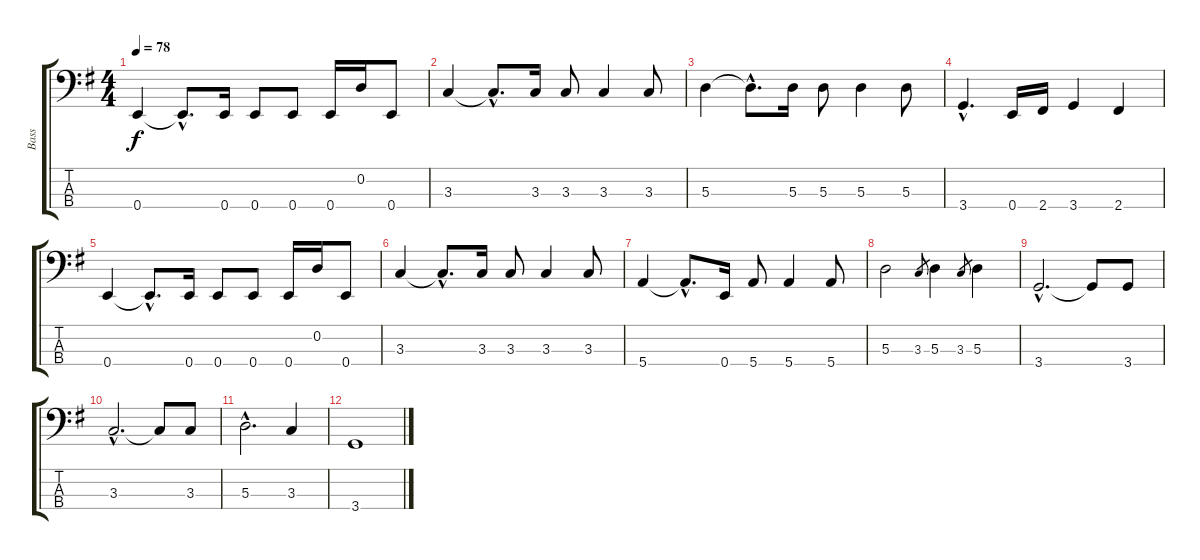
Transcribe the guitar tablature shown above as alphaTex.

\track ("Bass" "Bass") {instrument electricbassfinger}
\staff {score tabs}
\tuning (G2 D2 A1 E1) {hide}
\ts (4 4)
\tempo 78
\clef f4
\ks g
0.4.4{dy f} 0.4{hac t}.8{d} 0.4.16 0.4.8 0.4.8 0.4.16 0.2.16 0.4.8 |
3.3.4 3.3{hac t}.8{d} 3.3.16 3.3.8 3.3.4 3.3.8 |
5.3.4 5.3{hac t}.8{d} 5.3.16 5.3.8 5.3.4 5.3.8 |
3.4{hac}.4{d} 0.4.16 2.4.16 3.4.4 2.4.4 |
0.4.4 0.4{hac t}.8{d} 0.4.16 0.4.8 0.4.8 0.4.16 0.2.16 0.4.8 |
3.3.4 3.3{hac t}.8{d} 3.3.16 3.3.8 3.3.4 3.3.8 |
5.4.4 5.4{hac t}.8{d} 0.4.16 5.4.8 5.4.4 5.4.8 |
5.3.2 3.3.8{gr} 5.3.4 3.3.8{gr} 5.3.4 |
3.4{hac}.2{d} 3.4{t}.8 3.4.8 |
3.3{hac}.2{d} 3.3{t}.8 3.3.8 |
5.3{hac}.2{d} 3.3.4 |
3.4.1
